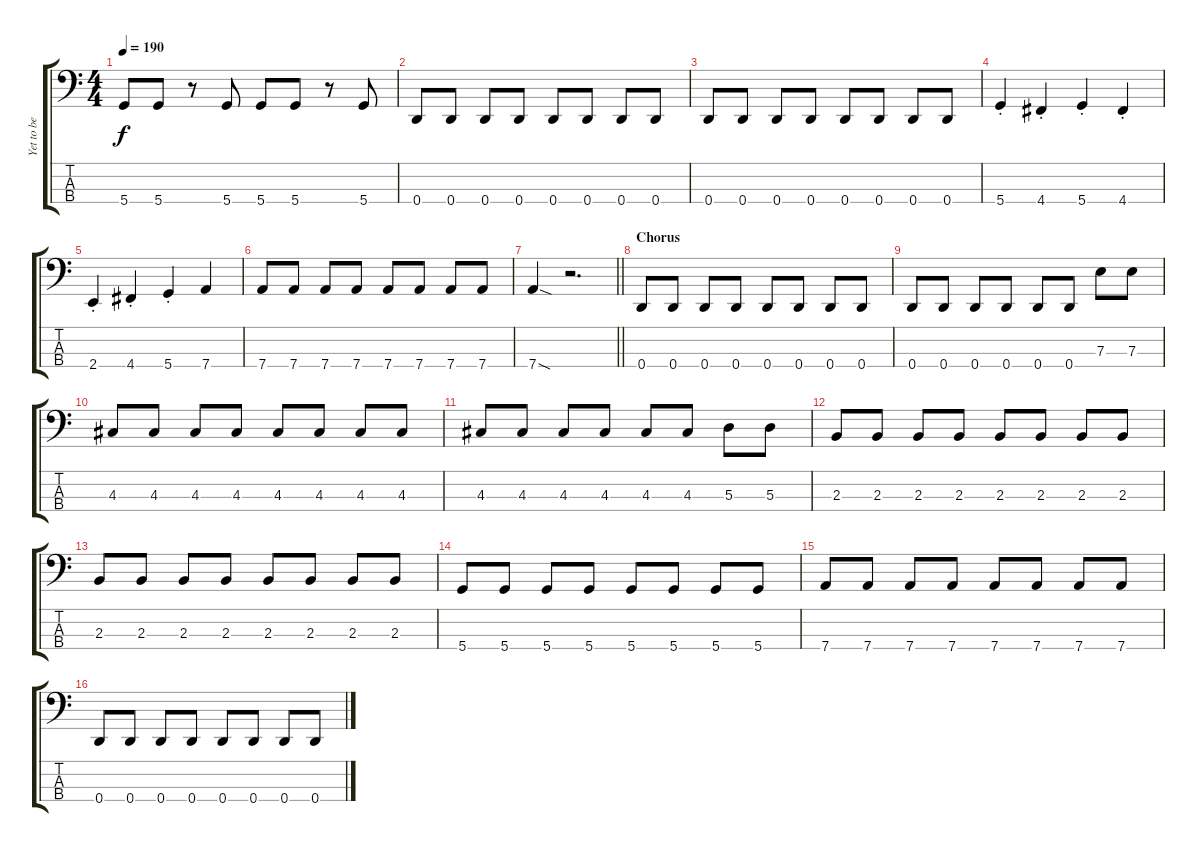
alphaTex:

\track ("Yet to be Bass Player" "Yet to be ") {instrument electricbassfinger}
\staff {score tabs}
\tuning (G2 D2 A1 D1) {hide}
\ts (4 4)
\tempo 190
\clef f4
\ks c
5.4.8{dy f} 5.4.8 r.8 5.4.8 5.4.8 5.4.8 r.8 5.4.8 |
0.4.8 0.4.8 0.4.8 0.4.8 0.4.8 0.4.8 0.4.8 0.4.8 |
0.4.8 0.4.8 0.4.8 0.4.8 0.4.8 0.4.8 0.4.8 0.4.8 |
5.4{st}.4 4.4{st}.4 5.4{st}.4 4.4{st}.4 |
2.4{st}.4 4.4{st}.4 5.4{st}.4 7.4.4 |
7.4.8 7.4.8 7.4.8 7.4.8 7.4.8 7.4.8 7.4.8 7.4.8 |
\barLineRight lightlight
7.4{sod}.4 r.2{d} |
\section ("" "Chorus")
0.4.8 0.4.8 0.4.8 0.4.8 0.4.8 0.4.8 0.4.8 0.4.8 |
0.4.8 0.4.8 0.4.8 0.4.8 0.4.8 0.4.8 7.3.8 7.3.8 |
4.3.8 4.3.8 4.3.8 4.3.8 4.3.8 4.3.8 4.3.8 4.3.8 |
4.3.8 4.3.8 4.3.8 4.3.8 4.3.8 4.3.8 5.3.8 5.3.8 |
2.3.8 2.3.8 2.3.8 2.3.8 2.3.8 2.3.8 2.3.8 2.3.8 |
2.3.8 2.3.8 2.3.8 2.3.8 2.3.8 2.3.8 2.3.8 2.3.8 |
5.4.8 5.4.8 5.4.8 5.4.8 5.4.8 5.4.8 5.4.8 5.4.8 |
7.4.8 7.4.8 7.4.8 7.4.8 7.4.8 7.4.8 7.4.8 7.4.8 |
0.4.8 0.4.8 0.4.8 0.4.8 0.4.8 0.4.8 0.4.8 0.4.8
